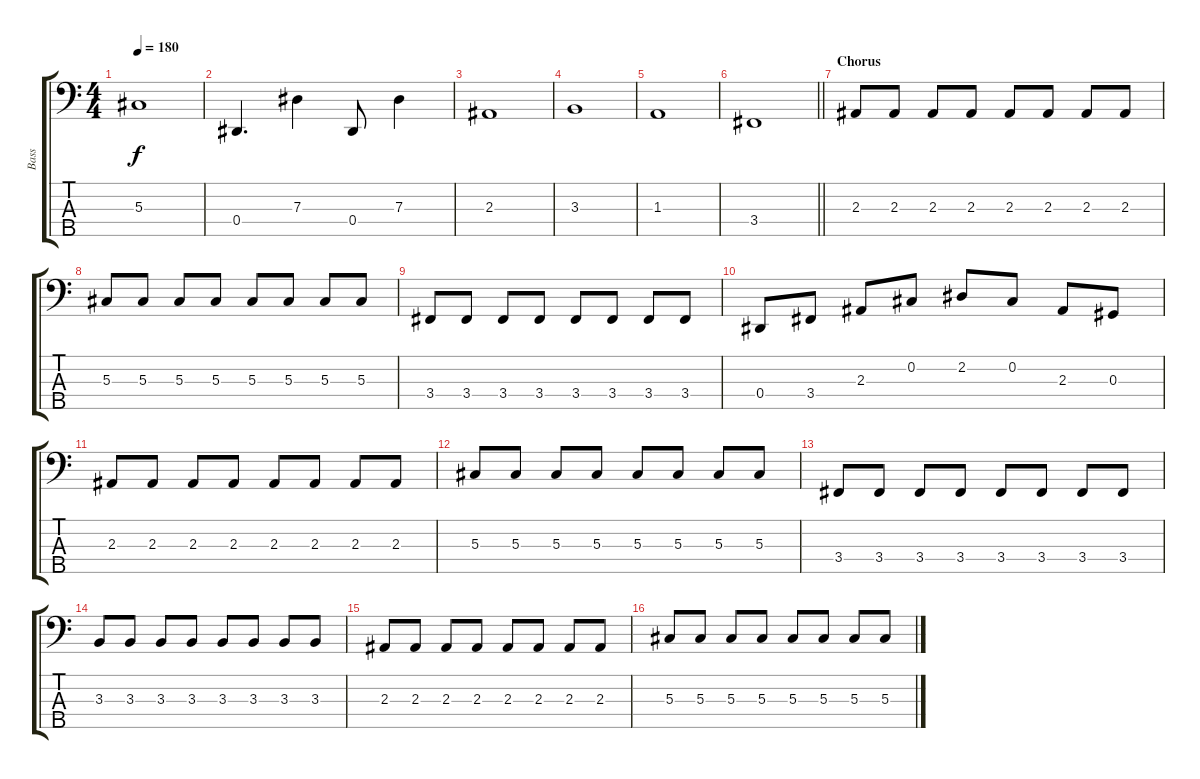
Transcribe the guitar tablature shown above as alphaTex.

\track ("Bass" "Bass") {instrument electricbassfinger}
\staff {score tabs}
\tuning (Gb2 Db2 Ab1 Eb1 Bb0) {hide}
\ts (4 4)
\tempo 180
\clef f4
\ks c
5.3.1{dy f} |
0.4.4{d} 7.3.4 0.4.8 7.3.4 |
2.3.1 |
3.3.1 |
1.3.1 |
\barLineRight lightlight
3.4.1 |
\section ("" "Chorus")
2.3.8 2.3.8 2.3.8 2.3.8 2.3.8 2.3.8 2.3.8 2.3.8 |
5.3.8 5.3.8 5.3.8 5.3.8 5.3.8 5.3.8 5.3.8 5.3.8 |
3.4.8 3.4.8 3.4.8 3.4.8 3.4.8 3.4.8 3.4.8 3.4.8 |
0.4.8 3.4.8 2.3.8 0.2.8 2.2.8 0.2.8 2.3.8 0.3.8 |
2.3.8 2.3.8 2.3.8 2.3.8 2.3.8 2.3.8 2.3.8 2.3.8 |
5.3.8 5.3.8 5.3.8 5.3.8 5.3.8 5.3.8 5.3.8 5.3.8 |
3.4.8 3.4.8 3.4.8 3.4.8 3.4.8 3.4.8 3.4.8 3.4.8 |
3.3.8 3.3.8 3.3.8 3.3.8 3.3.8 3.3.8 3.3.8 3.3.8 |
2.3.8 2.3.8 2.3.8 2.3.8 2.3.8 2.3.8 2.3.8 2.3.8 |
5.3.8 5.3.8 5.3.8 5.3.8 5.3.8 5.3.8 5.3.8 5.3.8
